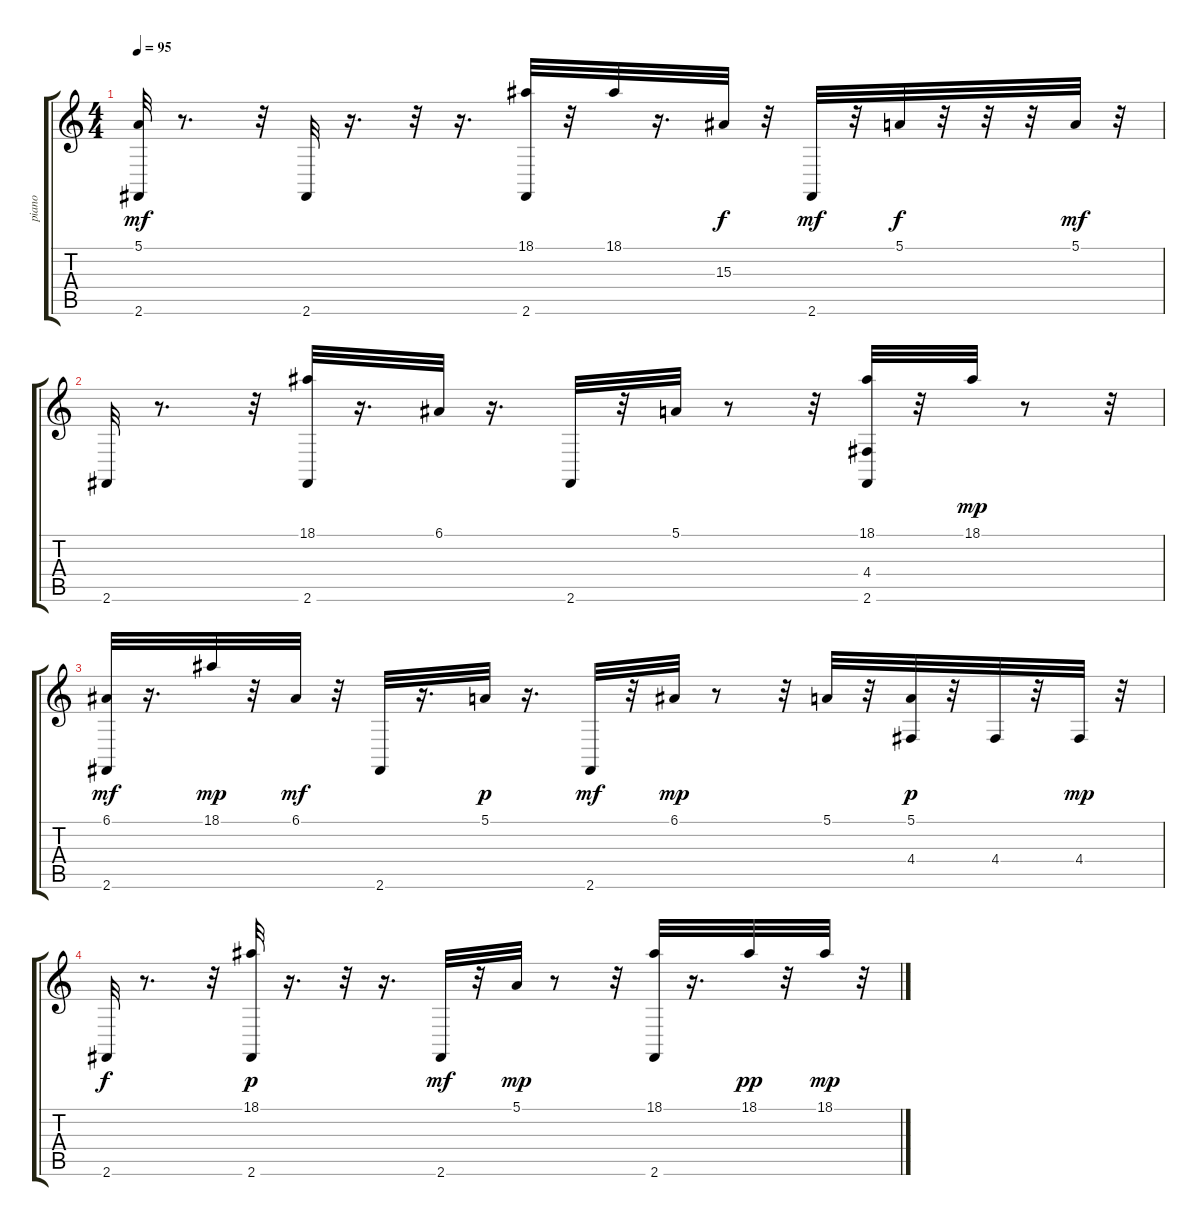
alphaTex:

\track ("piano" "piano") {instrument acousticgrandpiano}
\staff {score tabs}
\tuning (E4 B3 G3 D3 A2 E2) {hide}
\ts (4 4)
\tempo 95
\clef g2
\ks c
(5.1 2.6).32{dy mf} r.8{d} r.32 2.6.32 r.16{d} r.32 r.16{d} (18.1 2.6).32 r.32 18.1.32 r.16{d} 15.3.32{dy f} r.32 2.6.32{dy mf} r.32 5.1.32{dy f} r.32 r.32 r.32 5.1.32{dy mf} r.32 |
2.6.32 r.8{d} r.32 (18.1 2.6).32 r.16{d} 6.1.32 r.16{d} 2.6.32 r.32 5.1.32 r.8 r.32 (18.1 4.4 2.6).32 r.32 18.1.32{dy mp} r.8 r.32 |
(6.1 2.6).32{dy mf} r.16{d} 18.1.32{dy mp} r.32 6.1.32{dy mf} r.32 2.6.32 r.16{d} 5.1.32{dy p} r.16{d} 2.6.32{dy mf} r.32 6.1.32{dy mp} r.8 r.32 5.1.32 r.32 (5.1 4.4).32{dy p} r.32 4.4.32 r.32 4.4.32{dy mp} r.32 |
2.6.32{dy f} r.8{d} r.32 (18.1 2.6).32{dy p} r.16{d} r.32 r.16{d} 2.6.32{dy mf} r.32 5.1.32{dy mp} r.8 r.32 (18.1 2.6).32 r.16{d} 18.1.32{dy pp} r.32 18.1.32{dy mp} r.32
